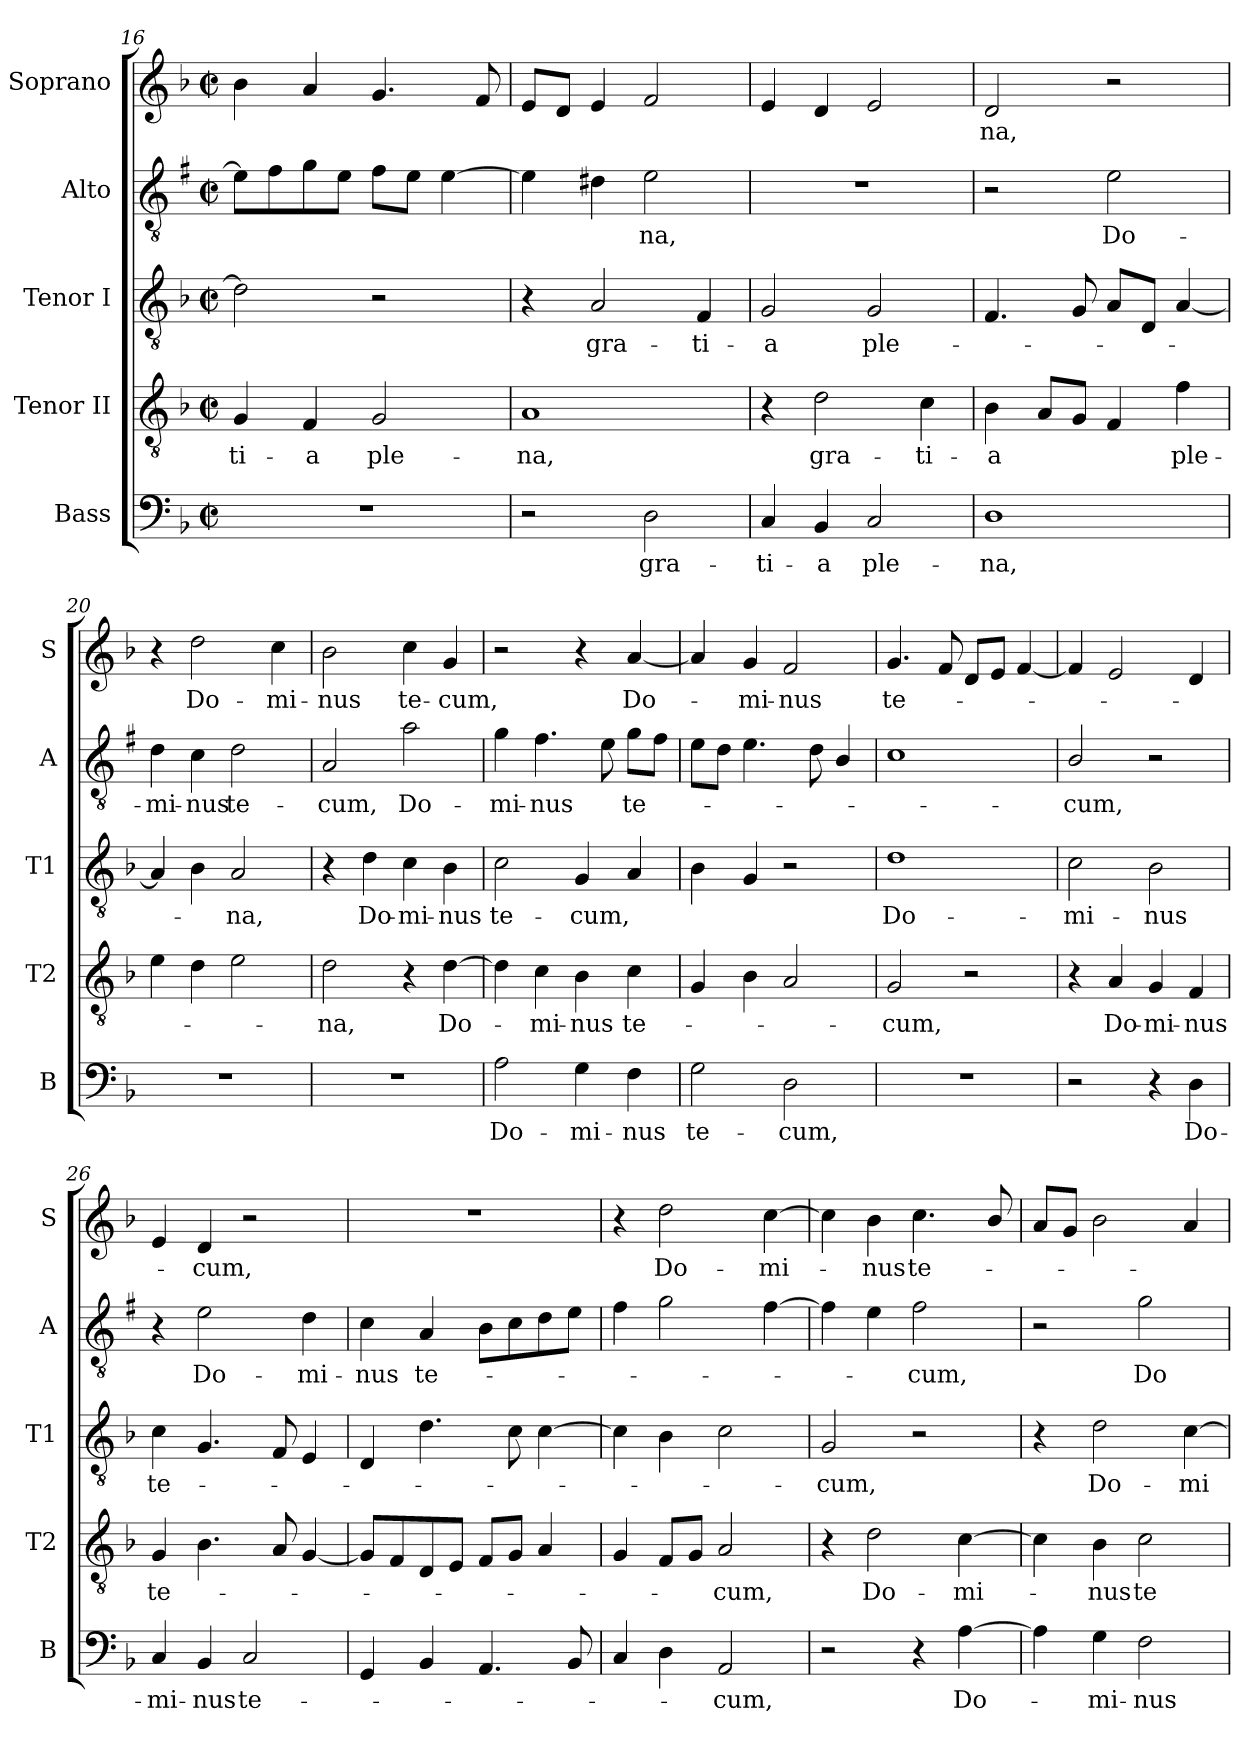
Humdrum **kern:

**kern	**text	**kern	**text	**kern	**text	**kern	**text	**kern	**text
*part5	*part5	*part4	*part4	*part3	*part3	*part2	*part2	*part1	*part1
*staff5	*staff5	*staff4	*staff4	*staff3	*staff3	*staff2	*staff2	*staff1	*staff1
*I"Bass	*	*I"Tenor II	*	*I"Tenor I	*	*I"Alto	*	*I"Soprano	*
*I'B	*	*I'T2	*	*I'T1	*	*I'A	*	*I'S	*
*clefF4	*	*clefGv2	*	*clefGv2	*	*clefGv2	*	*clefG2	*
*	*	*	*	*	*	*ITrd1c2	*	*	*
*k[b-]	*	*k[b-]	*	*k[b-]	*	*k[b-]	*	*k[b-]	*
*F:	*	*F:	*	*F:	*	*F:	*	*F:	*
*M2/2	*	*M2/2	*	*M2/2	*	*M2/2	*	*M2/2	*
*met(c|)	*	*met(c|)	*	*met(c|)	*	*met(c|)	*	*met(c|)	*
=16	=16	=16	=16	=16	=16	=16	=16	=16	=16
1r	.	4G/	-ti-	2d\]	.	8d\L]	.	4b-\	.
.	.	.	.	.	.	8e\	.	.	.
.	.	4F/	-a	.	.	8f\	.	4a/	.
.	.	.	.	.	.	8d\J	.	.	.
.	.	2G/	ple-	2r	.	8e\L	.	4.g/	.
.	.	.	.	.	.	8d\J	.	.	.
.	.	.	.	.	.	[4d\	.	.	.
.	.	.	.	.	.	.	.	8f/	.
=17	=17	=17	=17	=17	=17	=17	=17	=17	=17
2r	.	1A	-na,	4r	.	4d\]	.	8e/L	.
.	.	.	.	.	.	.	.	8d/J	.
.	.	.	.	2A/	gra-	4c#X\	.	4e/	.
2D\	gra-	.	.	.	.	2d\	-na,	2f/	.
.	.	.	.	4F/	-ti-	.	.	.	.
=18	=18	=18	=18	=18	=18	=18	=18	=18	=18
4C/	-ti-	4r	.	2G/	-a	1r	.	4e/	.
4BB-/	-a	2d\	gra-	.	.	.	.	4d/	.
2C/	ple-	.	.	2G/	ple-	.	.	2e/	.
.	.	4c\	-ti-	.	.	.	.	.	.
!!LO:LB:g=z
=19	=19	=19	=19	=19	=19	=19	=19	=19	=19
1D	-na,	4B-\	-a	4.F/	.	2r	.	2d/	-na,
.	.	8A/L	.	.	.	.	.	.	.
.	.	8G/J	.	8G/	.	.	.	.	.
.	.	4F/	.	8A/L	.	2d\	Do-	2r	.
.	.	.	.	8D/J	.	.	.	.	.
.	.	4f\	ple-	[4A/	.	.	.	.	.
=20	=20	=20	=20	=20	=20	=20	=20	=20	=20
1r	.	4e\	.	4A/]	.	4c\	-mi-	4r	.
.	.	4d\	.	4B-\	.	4B-\	-nus	2dd\	Do-
.	.	2e\	.	2A/	-na,	2c\	te-	.	.
.	.	.	.	.	.	.	.	4cc\	-mi-
=21	=21	=21	=21	=21	=21	=21	=21	=21	=21
1r	.	2d\	-na,	4r	.	2G/	-cum,	2b-\	-nus
.	.	.	.	4d\	Do-	.	.	.	.
.	.	4r	.	4c\	-mi-	2g\	Do-	4cc\	te-
.	.	[4d\	Do-	4B-\	-nus	.	.	4g/	-cum,
=22	=22	=22	=22	=22	=22	=22	=22	=22	=22
2A\	Do-	4d\]	.	2c\	te-	4f\	-mi-	2r	.
.	.	4c\	-mi-	.	.	4.e\	-nus	.	.
4G\	-mi-	4B-\	-nus	4G/	-cum,	.	.	4r	.
.	.	.	.	.	.	8d\	.	.	.
4F\	-nus	4c\	te-	4A/	.	8f\L	te-	[4a/	Do-
.	.	.	.	.	.	8e\J	.	.	.
=23	=23	=23	=23	=23	=23	=23	=23	=23	=23
2G\	te-	4G/	.	4B-\	.	8d\L	.	4a/]	.
.	.	.	.	.	.	8c\J	.	.	.
.	.	4B-\	.	4G/	.	4.d\	.	4g/	-mi-
2D\	-cum,	2A/	.	2r	.	.	.	2f/	-nus
.	.	.	.	.	.	8c\	.	.	.
.	.	.	.	.	.	4A/	.	.	.
=24	=24	=24	=24	=24	=24	=24	=24	=24	=24
1r	.	2G/	-cum,	1d	Do-	1B-	.	4.g/	te-
.	.	.	.	.	.	.	.	8f/	.
.	.	2r	.	.	.	.	.	8d/L	.
.	.	.	.	.	.	.	.	8e/J	.
.	.	.	.	.	.	.	.	[4f/	.
!!LO:LB:g=z
=25	=25	=25	=25	=25	=25	=25	=25	=25	=25
2r	.	4r	.	2c\	-mi-	2A/	-cum,	4f/]	.
.	.	4A/	Do-	.	.	.	.	2e/	.
4r	.	4G/	-mi-	2B-\	-nus	2r	.	.	.
4D\	Do-	4F/	-nus	.	.	.	.	4d/	.
=26	=26	=26	=26	=26	=26	=26	=26	=26	=26
4C/	-mi-	4G/	te-	4c\	te-	4r	.	4e/	.
4BB-/	-nus	4.B-\	.	4.G/	.	2d\	Do-	4d/	-cum,
2C/	te-	.	.	.	.	.	.	2r	.
.	.	8A/	.	8F/	.	.	.	.	.
.	.	[4G/	.	4E/	.	4c\	-mi-	.	.
=27	=27	=27	=27	=27	=27	=27	=27	=27	=27
4GG/	.	8G/L]	.	4D/	.	4B-\	-nus	1r	.
.	.	8F/	.	.	.	.	.	.	.
4BB-/	.	8D/	.	4.d\	.	4G/	te-	.	.
.	.	8E/J	.	.	.	.	.	.	.
4.AA/	.	8F/L	.	.	.	8A\L	.	.	.
.	.	8G/J	.	8c\	.	8B-\	.	.	.
.	.	4A/	.	[4c\	.	8c\	.	.	.
8BB-/	.	.	.	.	.	8d\J	.	.	.
=28	=28	=28	=28	=28	=28	=28	=28	=28	=28
4C/	.	4G/	.	4c\]	.	4e\	.	4r	.
4D\	.	8F/L	.	4B-\	.	2f\	.	2dd\	Do-
.	.	8G/J	.	.	.	.	.	.	.
2AA/	-cum,	2A/	-cum,	2c\	.	.	.	.	.
.	.	.	.	.	.	[4e\	.	[4cc\	-mi-
=29	=29	=29	=29	=29	=29	=29	=29	=29	=29
2r	.	4r	.	2G/	-cum,	4e\]	.	4cc\]	.
.	.	2d\	Do-	.	.	4d\	.	4b-\	-nus
4r	.	.	.	2r	.	2e\	-cum,	4.cc\	te-
[4A\	Do-	[4c\	-mi-	.	.	.	.	.	.
.	.	.	.	.	.	.	.	8b-/	.
=30	=30	=30	=30	=30	=30	=30	=30	=30	=30
4A\]	.	4c\]	.	4r	.	2r	.	8a/L	.
.	.	.	.	.	.	.	.	8g/J	.
4G\	-mi-	4B-\	-nus	2d\	Do-	.	.	2b-\	.
2F\	-nus	2c\	te-	.	.	2f\	Do-	.	.
.	.	.	.	[4c\	-mi-	.	.	4a/	.
=	=	=	=	=	=	=	=	=	=
*-	*-	*-	*-	*-	*-	*-	*-	*-	*-
